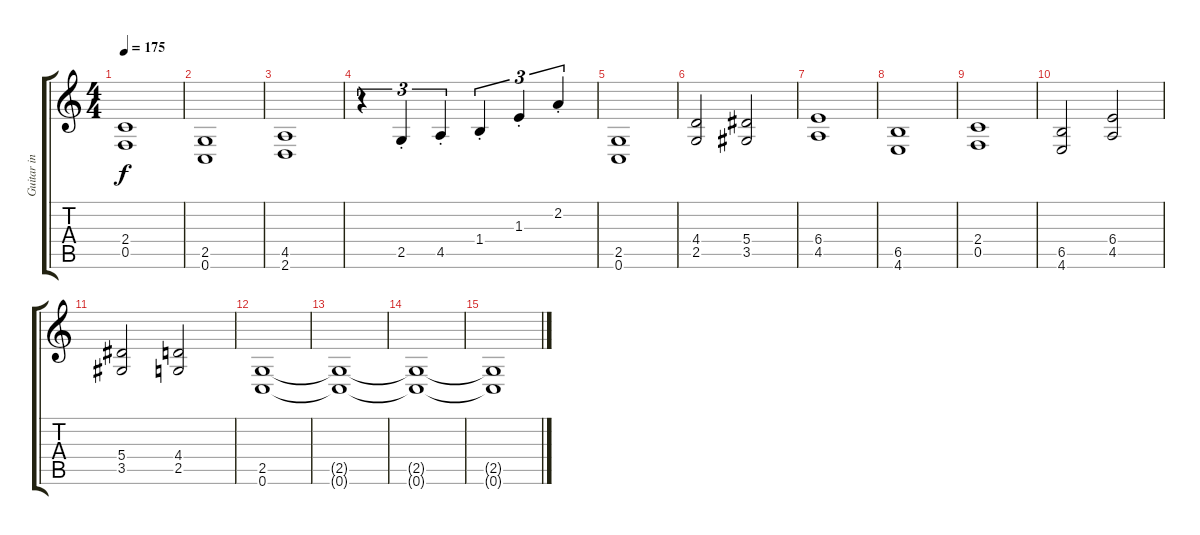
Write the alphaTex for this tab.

\track ("Guitar in do" "Guitar in ") {instrument distortionguitar}
\staff {score tabs}
\tuning (C4 G3 Eb3 Bb2 F2 C2) {hide}
\ts (4 4)
\tempo 175
\clef g2
\ks c
(2.4 0.5).1{dy f} |
(2.5 0.6).1 |
(4.5 2.6).1 |
r.4{tu (3 2)} 2.5{st}.4{tu (3 2)} 4.5{st}.4{tu (3 2)} 1.4{st}.4{tu (3 2)} 1.3{st}.4{tu (3 2)} 2.2{st}.4{tu (3 2)} |
(2.5 0.6).1 |
(4.4 2.5).2 (5.4 3.5).2 |
(6.4 4.5).1 |
(6.5 4.6).1 |
(2.4 0.5).1 |
(6.5 4.6).2 (6.4 4.5).2 |
(5.4 3.5).2 (4.4 2.5).2 |
(2.5 0.6).1 |
(2.5{t} 0.6{t}).1 |
(2.5{t} 0.6{t}).1{volume 0} |
(2.5{t} 0.6{t}).1
